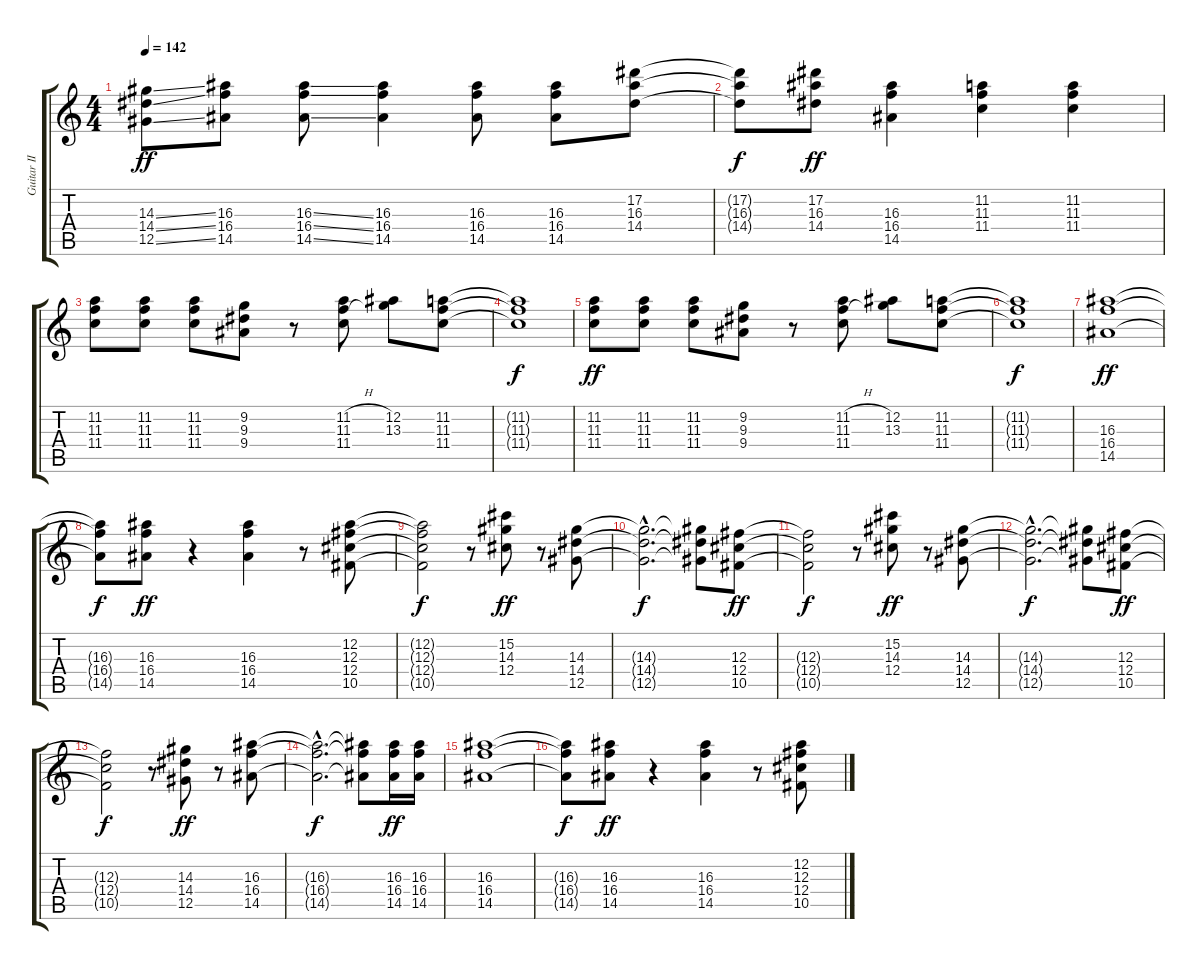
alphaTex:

\track ("Guitar II" "Guitar II") {instrument overdrivenguitar}
\staff {score tabs}
\tuning (Eb4 Bb3 Gb3 Db3 Ab2 Eb2) {hide}
\ts (4 4)
\tempo 142
\clef g2
\ks c
(14.3{ss} 14.4{ss} 12.5{ss}).8{dy ff} (16.3 16.4 14.5).8 (16.3{ss} 16.4{ss} 14.5{ss}).8 (16.3 16.4 14.5).4 (16.3 16.4 14.5).8 (16.3 16.4 14.5).8 (17.2 16.3 14.4).8 |
(17.2{t} 16.3{t} 14.4{t}).8{dy f} (17.2 16.3 14.4).8{dy ff} (16.3 16.4 14.5).4 (11.2 11.3 11.4).4 (11.2 11.3 11.4).4 |
(11.2 11.3 11.4).8 (11.2 11.3 11.4).8 (11.2 11.3 11.4).8 (9.2 9.3 9.4).8 r.8 (11.2{h} 11.3{h} 11.4).8 (12.2 13.3).8 (11.2 11.3 11.4).8 |
(11.2{t} 11.3{t} 11.4{t}).1{dy f} |
(11.2 11.3 11.4).8{dy ff} (11.2 11.3 11.4).8 (11.2 11.3 11.4).8 (9.2 9.3 9.4).8 r.8 (11.2{h} 11.3{h} 11.4).8 (12.2 13.3).8 (11.2 11.3 11.4).8 |
(11.2{t} 11.3{t} 11.4{t}).1{dy f} |
(16.3 16.4 14.5).1{dy ff} |
(16.3{t} 16.4{t} 14.5{t}).8{dy f} (16.3 16.4 14.5).8{dy ff} r.4 (16.3 16.4 14.5).4 r.8 (12.2 12.3 12.4 10.5).8 |
(12.2{t} 12.3{t} 12.4{t} 10.5{t}).2{dy f} r.8 (15.2 14.3 12.4).8{dy ff} r.8 (14.3 14.4 12.5).8 |
(14.3{hac t} 14.4{hac t} 12.5{hac t}).2{d dy f} (14.3{t} 14.4{t} 12.5{t}).8 (12.3 12.4 10.5).8{dy ff} |
(12.3{t} 12.4{t} 10.5{t}).2{dy f} r.8 (15.2 14.3 12.4).8{dy ff} r.8 (14.3 14.4 12.5).8 |
(14.3{hac t} 14.4{hac t} 12.5{hac t}).2{d dy f} (14.3{t} 14.4{t} 12.5{t}).8 (12.3 12.4 10.5).8{dy ff} |
(12.3{t} 12.4{t} 10.5{t}).2{dy f} r.8 (14.3 14.4 12.5).8{dy ff} r.8 (16.3 16.4 14.5).8 |
(16.3{hac t} 16.4{hac t} 14.5{hac t}).2{d dy f} (16.3{t} 16.4{t} 14.5{t}).8 (16.3 16.4 14.5).16{dy ff} (16.3 16.4 14.5).16 |
(16.3 16.4 14.5).1 |
(16.3{t} 16.4{t} 14.5{t}).8{dy f} (16.3 16.4 14.5).8{dy ff} r.4 (16.3 16.4 14.5).4 r.8 (12.2 12.3 12.4 10.5).8
